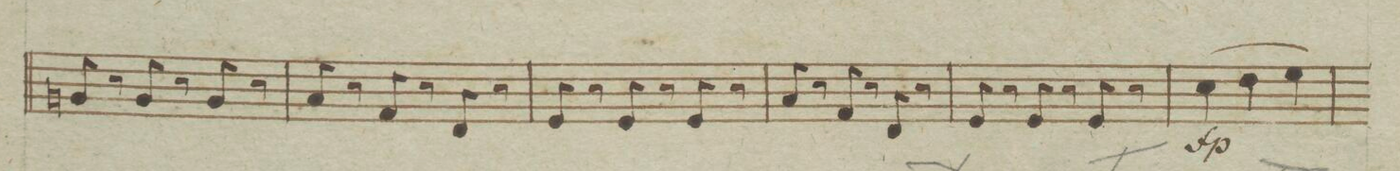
**kern	**dynam
*I"Viola.	*
*clefC3	*
*k[b-e-a-d-g-]	*
*M3/4	*
8An/	.
8r	.
8A/	.
8r	.
8A/	.
8r	.
=40	=40
8B-/	.
8r	.
8G-/	.
8r	.
8E-/	.
8r	.
=41	=41
8F/	.
8r	.
8F/	.
8r	.
8F/	.
8r	.
=42	=42
8B-/	.
8r	.
8G-/	.
8r	.
8E-/	.
8r	.
=43	=43
8F/	.
8r	.
8F/	.
8r	.
8F/	.
8r	.
=44	=44
(4d-\	fp
4e-\	.
4f\)	.
=45	=45
*-	*-
